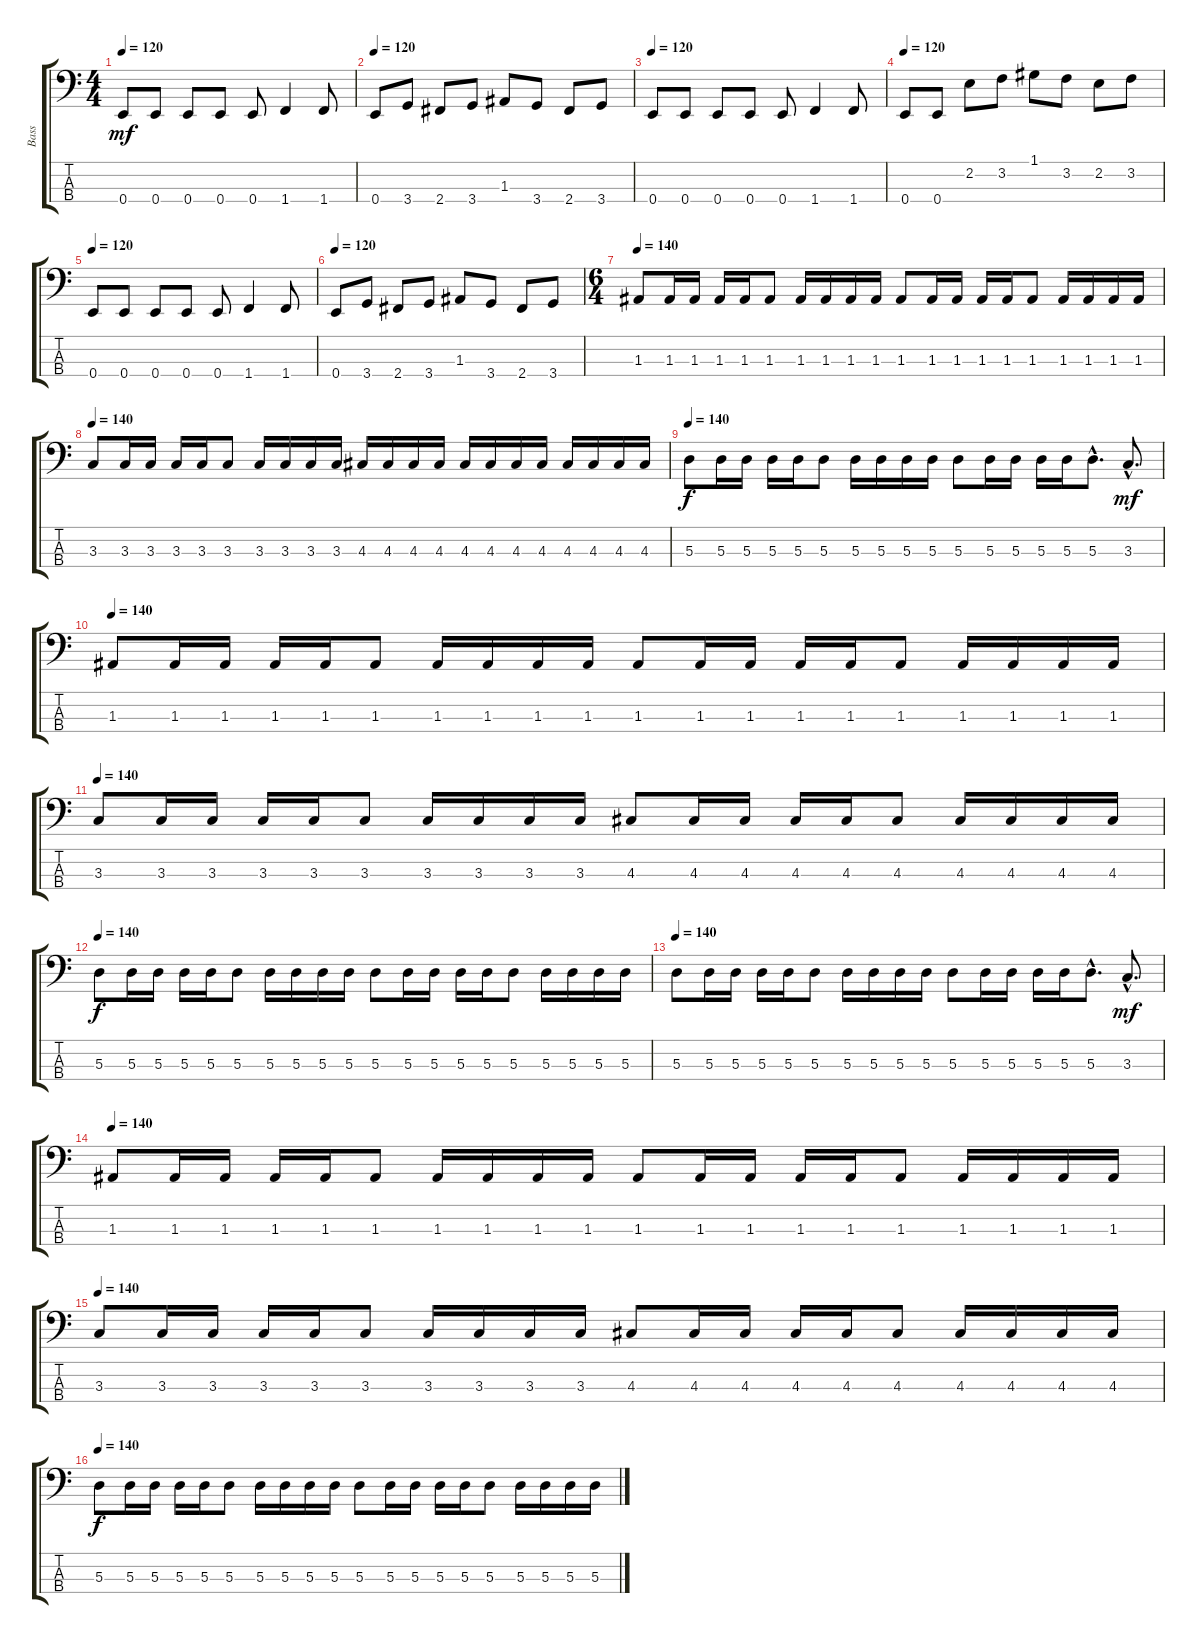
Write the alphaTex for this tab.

\track ("Bass" "Bass") {instrument electricbasspick}
\staff {score tabs}
\tuning (G2 D2 A1 E1) {hide}
\ts (4 4)
\tempo 120
\clef f4
\ks c
0.4.8{dy mf} 0.4.8 0.4.8 0.4.8 0.4.8 1.4.4 1.4.8 |
\tempo 120
0.4.8 3.4.8 2.4.8 3.4.8 1.3.8 3.4.8 2.4.8 3.4.8 |
\tempo 120
0.4.8 0.4.8 0.4.8 0.4.8 0.4.8 1.4.4 1.4.8 |
\tempo 120
0.4.8 0.4.8 2.2.8 3.2.8 1.1.8 3.2.8 2.2.8 3.2.8 |
\tempo 120
0.4.8 0.4.8 0.4.8 0.4.8 0.4.8 1.4.4 1.4.8 |
\tempo 120
0.4.8 3.4.8 2.4.8 3.4.8 1.3.8 3.4.8 2.4.8 3.4.8 |
\ts (6 4)
\tempo 140
1.3.8 1.3.16 1.3.16 1.3.16 1.3.16 1.3.8 1.3.16 1.3.16 1.3.16 1.3.16 1.3.8 1.3.16 1.3.16 1.3.16 1.3.16 1.3.8 1.3.16 1.3.16 1.3.16 1.3.16 |
\tempo 140
3.3.8 3.3.16 3.3.16 3.3.16 3.3.16 3.3.8 3.3.16 3.3.16 3.3.16 3.3.16 4.3.16 4.3.16 4.3.16 4.3.16 4.3.16 4.3.16 4.3.16 4.3.16 4.3.16 4.3.16 4.3.16 4.3.16 |
\tempo 140
5.3.8{dy f} 5.3.16 5.3.16 5.3.16 5.3.16 5.3.8 5.3.16 5.3.16 5.3.16 5.3.16 5.3.8 5.3.16 5.3.16 5.3.16 5.3.16 5.3{hac}.8{d} 3.3{hac}.8{d dy mf} |
\tempo 140
1.3.8 1.3.16 1.3.16 1.3.16 1.3.16 1.3.8 1.3.16 1.3.16 1.3.16 1.3.16 1.3.8 1.3.16 1.3.16 1.3.16 1.3.16 1.3.8 1.3.16 1.3.16 1.3.16 1.3.16 |
\tempo 140
3.3.8 3.3.16 3.3.16 3.3.16 3.3.16 3.3.8 3.3.16 3.3.16 3.3.16 3.3.16 4.3.8 4.3.16 4.3.16 4.3.16 4.3.16 4.3.8 4.3.16 4.3.16 4.3.16 4.3.16 |
\tempo 140
5.3.8{dy f} 5.3.16 5.3.16 5.3.16 5.3.16 5.3.8 5.3.16 5.3.16 5.3.16 5.3.16 5.3.8 5.3.16 5.3.16 5.3.16 5.3.16 5.3.8 5.3.16 5.3.16 5.3.16 5.3.16 |
\tempo 140
5.3.8 5.3.16 5.3.16 5.3.16 5.3.16 5.3.8 5.3.16 5.3.16 5.3.16 5.3.16 5.3.8 5.3.16 5.3.16 5.3.16 5.3.16 5.3{hac}.8{d} 3.3{hac}.8{d dy mf} |
\tempo 140
1.3.8 1.3.16 1.3.16 1.3.16 1.3.16 1.3.8 1.3.16 1.3.16 1.3.16 1.3.16 1.3.8 1.3.16 1.3.16 1.3.16 1.3.16 1.3.8 1.3.16 1.3.16 1.3.16 1.3.16 |
\tempo 140
3.3.8 3.3.16 3.3.16 3.3.16 3.3.16 3.3.8 3.3.16 3.3.16 3.3.16 3.3.16 4.3.8 4.3.16 4.3.16 4.3.16 4.3.16 4.3.8 4.3.16 4.3.16 4.3.16 4.3.16 |
\tempo 140
5.3.8{dy f} 5.3.16 5.3.16 5.3.16 5.3.16 5.3.8 5.3.16 5.3.16 5.3.16 5.3.16 5.3.8 5.3.16 5.3.16 5.3.16 5.3.16 5.3.8 5.3.16 5.3.16 5.3.16 5.3.16
